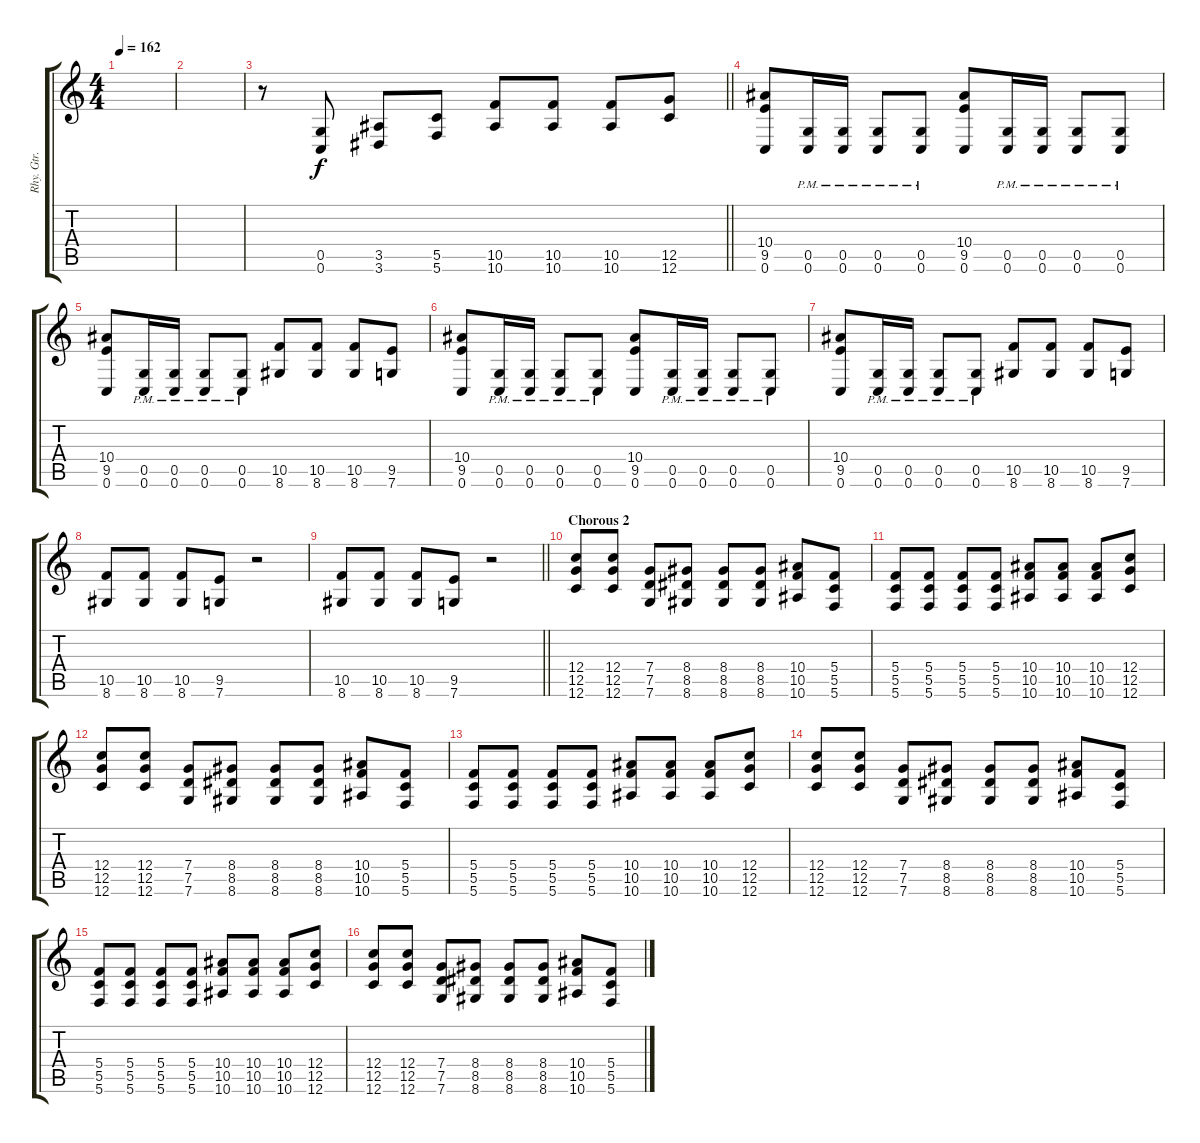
\track ("Rhy. Gtr. 1" "Rhy. Gtr. ") {instrument distortionguitar}
\staff {score tabs}
\tuning (D4 A3 F3 C3 G2 C2) {hide}
\ts (4 4)
\tempo 162
\clef g2
\ks c
|
|
\barLineRight lightlight
r.8 (0.5 0.6).8 (3.5 3.6).8 (5.5 5.6).8 (10.5 10.6).8 (10.5 10.6).8 (10.5 10.6).8 (12.5 12.6).8 |
\section ("" "")
(10.4 9.5 0.6).8 (0.5{pm} 0.6{pm}).16 (0.5{pm} 0.6{pm}).16 (0.5{pm} 0.6{pm}).8 (0.5{pm} 0.6{pm}).8 (10.4 9.5 0.6).8 (0.5{pm} 0.6{pm}).16 (0.5{pm} 0.6{pm}).16 (0.5{pm} 0.6{pm}).8 (0.5{pm} 0.6{pm}).8 |
(10.4 9.5 0.6).8 (0.5{pm} 0.6{pm}).16 (0.5{pm} 0.6{pm}).16 (0.5{pm} 0.6{pm}).8 (0.5{pm} 0.6{pm}).8 (10.5 8.6).8 (10.5 8.6).8 (10.5 8.6).8 (9.5 7.6).8 |
(10.4 9.5 0.6).8 (0.5{pm} 0.6{pm}).16 (0.5{pm} 0.6{pm}).16 (0.5{pm} 0.6{pm}).8 (0.5{pm} 0.6{pm}).8 (10.4 9.5 0.6).8 (0.5{pm} 0.6{pm}).16 (0.5{pm} 0.6{pm}).16 (0.5{pm} 0.6{pm}).8 (0.5{pm} 0.6{pm}).8 |
(10.4 9.5 0.6).8 (0.5{pm} 0.6{pm}).16 (0.5{pm} 0.6{pm}).16 (0.5{pm} 0.6{pm}).8 (0.5{pm} 0.6{pm}).8 (10.5 8.6).8 (10.5 8.6).8 (10.5 8.6).8 (9.5 7.6).8 |
(10.5 8.6).8 (10.5 8.6).8 (10.5 8.6).8 (9.5 7.6).8 r.2 |
\barLineRight lightlight
(10.5 8.6).8 (10.5 8.6).8 (10.5 8.6).8 (9.5 7.6).8 r.2 |
\section ("" "Chorous 2")
(12.4 12.5 12.6).8 (12.4 12.5 12.6).8 (7.4 7.5 7.6).8 (8.4 8.5 8.6).8 (8.4 8.5 8.6).8 (8.4 8.5 8.6).8 (10.4 10.5 10.6).8 (5.4 5.5 5.6).8 |
(5.4 5.5 5.6).8 (5.4 5.5 5.6).8 (5.4 5.5 5.6).8 (5.4 5.5 5.6).8 (10.4 10.5 10.6).8 (10.4 10.5 10.6).8 (10.4 10.5 10.6).8 (12.4 12.5 12.6).8 |
(12.4 12.5 12.6).8 (12.4 12.5 12.6).8 (7.4 7.5 7.6).8 (8.4 8.5 8.6).8 (8.4 8.5 8.6).8 (8.4 8.5 8.6).8 (10.4 10.5 10.6).8 (5.4 5.5 5.6).8 |
(5.4 5.5 5.6).8 (5.4 5.5 5.6).8 (5.4 5.5 5.6).8 (5.4 5.5 5.6).8 (10.4 10.5 10.6).8 (10.4 10.5 10.6).8 (10.4 10.5 10.6).8 (12.4 12.5 12.6).8 |
(12.4 12.5 12.6).8 (12.4 12.5 12.6).8 (7.4 7.5 7.6).8 (8.4 8.5 8.6).8 (8.4 8.5 8.6).8 (8.4 8.5 8.6).8 (10.4 10.5 10.6).8 (5.4 5.5 5.6).8 |
(5.4 5.5 5.6).8 (5.4 5.5 5.6).8 (5.4 5.5 5.6).8 (5.4 5.5 5.6).8 (10.4 10.5 10.6).8 (10.4 10.5 10.6).8 (10.4 10.5 10.6).8 (12.4 12.5 12.6).8 |
(12.4 12.5 12.6).8 (12.4 12.5 12.6).8 (7.4 7.5 7.6).8 (8.4 8.5 8.6).8 (8.4 8.5 8.6).8 (8.4 8.5 8.6).8 (10.4 10.5 10.6).8 (5.4 5.5 5.6).8
